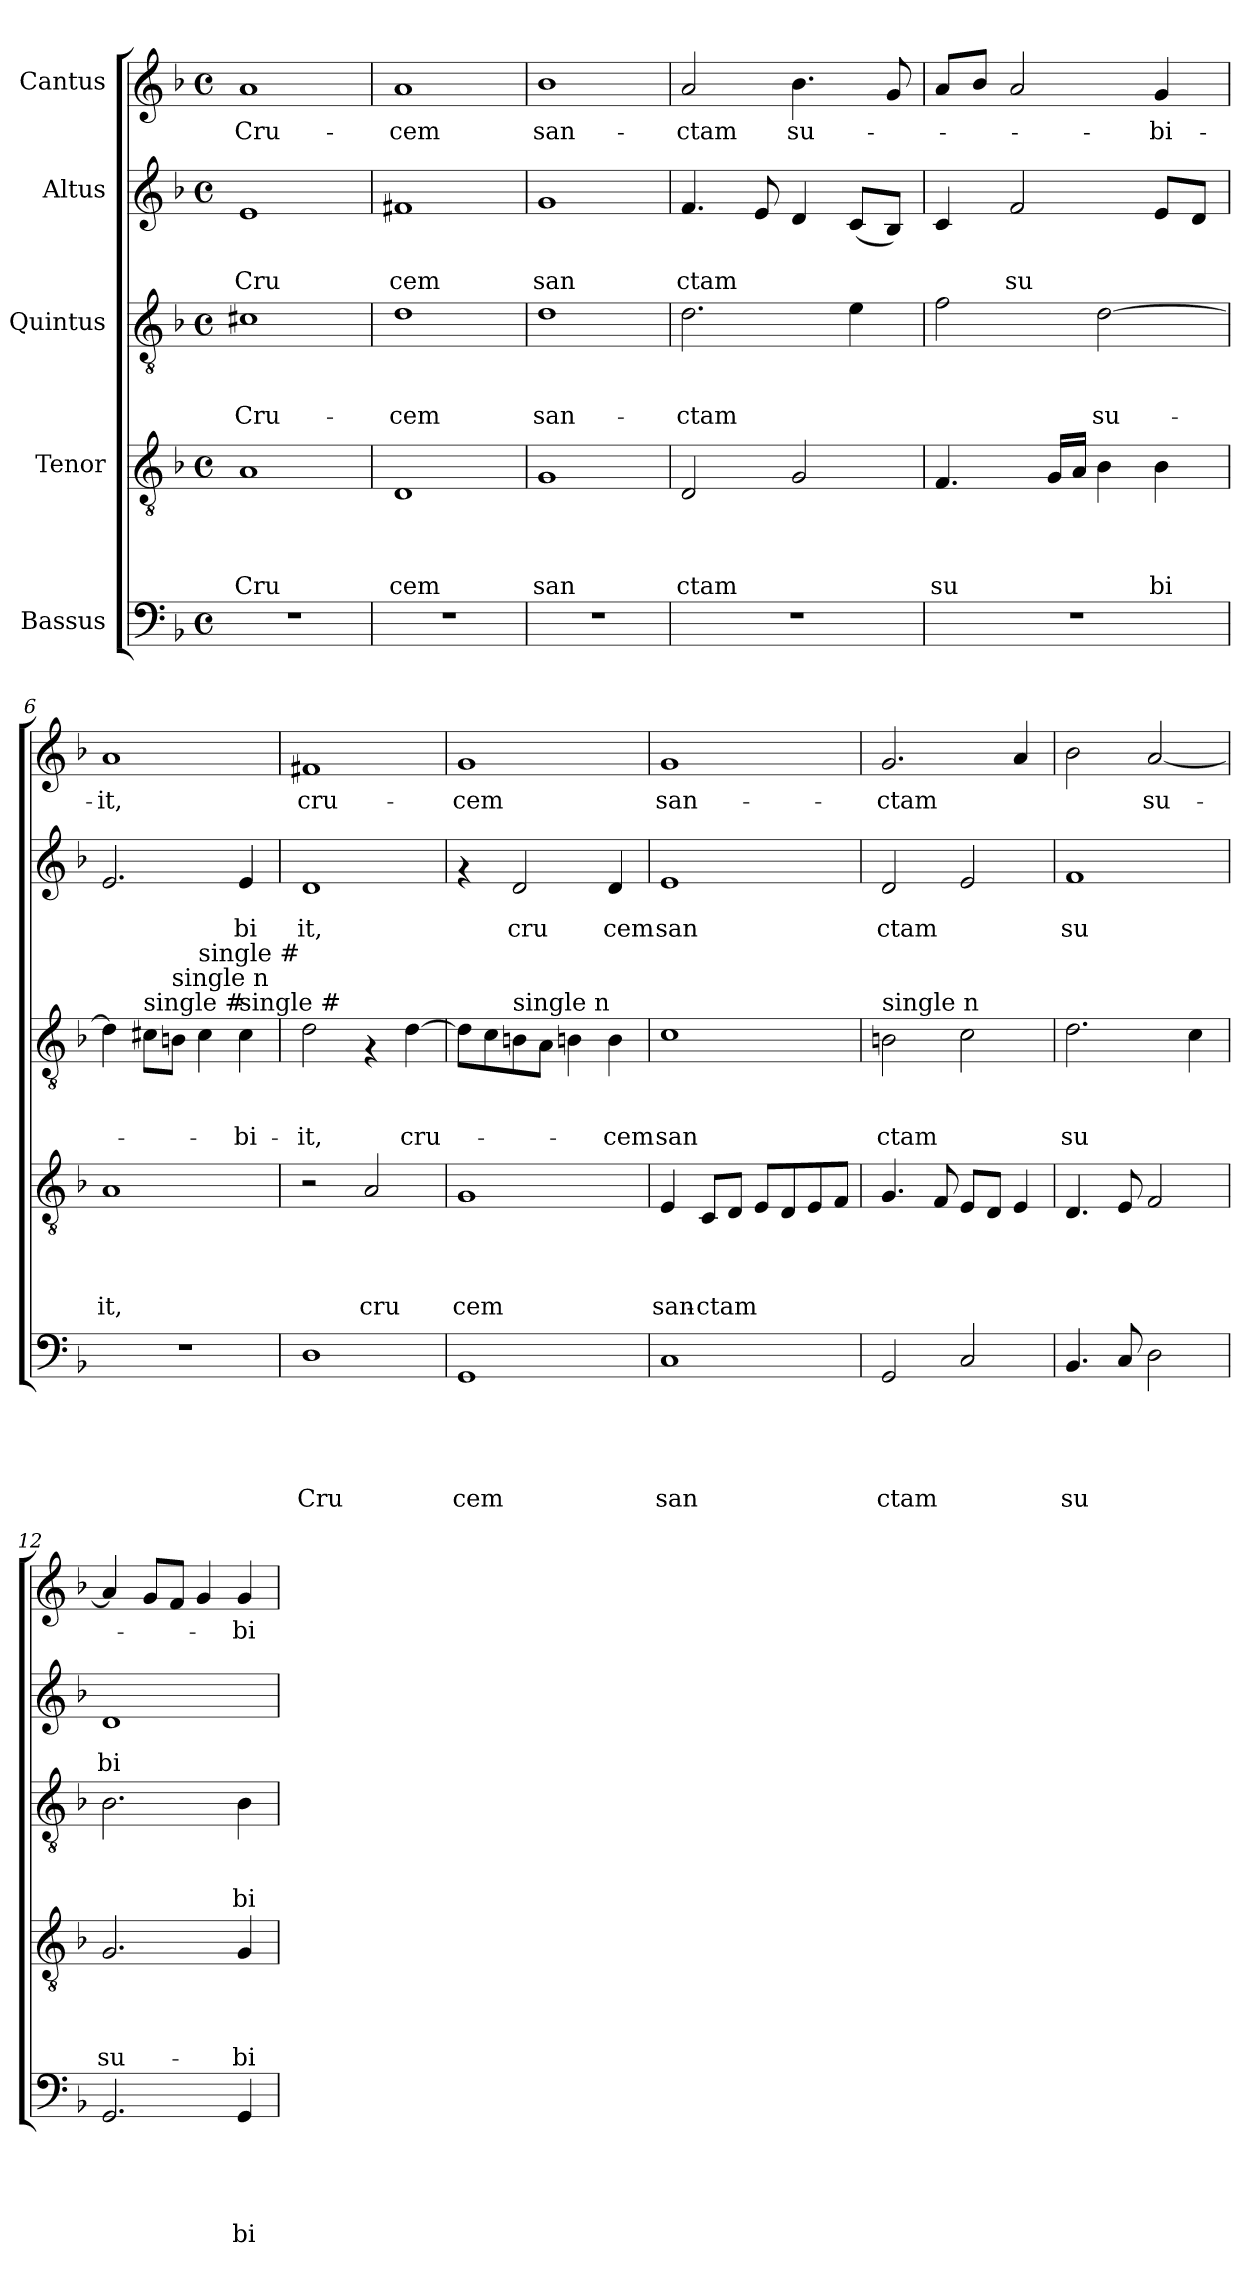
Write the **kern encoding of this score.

**kern	**text	**text	**text	**text	**text	**kern	**text	**text	**text	**text	**kern	**text	**text	**text	**kern	**text	**text	**kern	**text
*part5	*part5	*part5	*part5	*part5	*part5	*part4	*part4	*part4	*part4	*part4	*part3	*part3	*part3	*part3	*part2	*part2	*part2	*part1	*part1
*staff5	*staff5	*staff5	*staff5	*staff5	*staff5	*staff4	*staff4	*staff4	*staff4	*staff4	*staff3	*staff3	*staff3	*staff3	*staff2	*staff2	*staff2	*staff1	*staff1
*I"Bassus	*	*	*	*	*	*I"Tenor	*	*	*	*	*I"Quintus	*	*	*	*I"Altus	*	*	*I"Cantus	*
*clefF4	*	*	*	*	*	*clefGv2	*	*	*	*	*clefGv2	*	*	*	*clefG2	*	*	*clefG2	*
*k[b-]	*	*	*	*	*	*k[b-]	*	*	*	*	*k[b-]	*	*	*	*k[b-]	*	*	*k[b-]	*
*F:	*	*	*	*	*	*F:	*	*	*	*	*F:	*	*	*	*F:	*	*	*F:	*
*M4/4	*	*	*	*	*	*M4/4	*	*	*	*	*M4/4	*	*	*	*M4/4	*	*	*M4/4	*
*met(c)	*	*	*	*	*	*met(c)	*	*	*	*	*met(c)	*	*	*	*met(c)	*	*	*met(c)	*
=1	=1	=1	=1	=1	=1	=1	=1	=1	=1	=1	=1	=1	=1	=1	=1	=1	=1	=1	=1
!	!	!	!	!	!	!	!	!	!	!LO:LY:b	!	!	!	!LO:LY:b	!	!	!LO:LY:b	!	!LO:LY:b
1r	.	.	.	.	.	1A	.	.	.	Cru	1c#X	.	.	Cru-	1e	.	Cru	1a	Cru-
=2	=2	=2	=2	=2	=2	=2	=2	=2	=2	=2	=2	=2	=2	=2	=2	=2	=2	=2	=2
!	!	!	!	!	!	!	!	!	!	!LO:LY:b	!	!	!	!LO:LY:b	!	!	!LO:LY:b	!	!LO:LY:b
1r	.	.	.	.	.	1D	.	.	.	cem	1d	.	.	-cem	1f#X	.	cem	1a	-cem
=3	=3	=3	=3	=3	=3	=3	=3	=3	=3	=3	=3	=3	=3	=3	=3	=3	=3	=3	=3
!	!	!	!	!	!	!	!	!	!	!LO:LY:b	!	!	!	!LO:LY:b	!	!	!LO:LY:b	!	!LO:LY:b
1r	.	.	.	.	.	1G	.	.	.	san	1d	.	.	san-	1g	.	san	1b-	san-
=4	=4	=4	=4	=4	=4	=4	=4	=4	=4	=4	=4	=4	=4	=4	=4	=4	=4	=4	=4
!	!	!	!	!	!	!	!	!	!	!LO:LY:b	!	!	!	!LO:LY:b	!	!	!LO:LY:b	!	!LO:LY:b
1r	.	.	.	.	.	2D/	.	.	.	ctam	2.d\	.	.	-ctam	4.f/	.	ctam	2a/	-ctam
.	.	.	.	.	.	.	.	.	.	.	.	.	.	.	8e/	.	.	.	.
!	!	!	!	!	!	!	!	!	!	!	!	!	!	!	!	!	!	!	!LO:LY:b
.	.	.	.	.	.	2G/	.	.	.	.	.	.	.	.	4d/	.	.	4.b-\	su-
.	.	.	.	.	.	.	.	.	.	.	4e\	.	.	.	(<8c/L	.	.	.	.
.	.	.	.	.	.	.	.	.	.	.	.	.	.	.	8B-/J)	.	.	8g/	.
=5	=5	=5	=5	=5	=5	=5	=5	=5	=5	=5	=5	=5	=5	=5	=5	=5	=5	=5	=5
!	!	!	!	!	!	!	!	!	!	!LO:LY:b	!	!	!	!	!	!	!	!	!
1r	.	.	.	.	.	4.F/	.	.	.	su	2f\	.	.	.	4c/	.	.	8a/L	.
.	.	.	.	.	.	.	.	.	.	.	.	.	.	.	.	.	.	8b-/J	.
!	!	!	!	!	!	!	!	!	!	!	!	!	!	!	!	!	!LO:LY:b	!	!
.	.	.	.	.	.	.	.	.	.	.	.	.	.	.	2f/	.	su	2a/	.
.	.	.	.	.	.	16G/LL	.	.	.	.	.	.	.	.	.	.	.	.	.
.	.	.	.	.	.	16A/JJ	.	.	.	.	.	.	.	.	.	.	.	.	.
!	!	!	!	!	!	!	!	!	!	!	!	!	!	!LO:LY:b	!	!	!	!	!
.	.	.	.	.	.	4B-\	.	.	.	.	[>2d\	.	.	su-	.	.	.	.	.
!	!	!	!	!	!	!	!	!	!	!LO:LY:b	!	!	!	!	!	!	!	!	!LO:LY:b
.	.	.	.	.	.	4B-\	.	.	.	bi	.	.	.	.	8e/L	.	.	4g/	-bi-
.	.	.	.	.	.	.	.	.	.	.	.	.	.	.	8d/J	.	.	.	.
=6	=6	=6	=6	=6	=6	=6	=6	=6	=6	=6	=6	=6	=6	=6	=6	=6	=6	=6	=6
!	!	!	!	!	!	!	!	!	!	!LO:LY:b	!	!	!	!	!	!	!	!	!LO:LY:b
1r	.	.	.	.	.	1A	.	.	.	it,	4d\]	.	.	.	2.e/	.	.	1a	-it,
!	!	!	!	!	!	!	!	!	!	!	!LO:TX:a:t=single #	!	!	!	!	!	!	!	!
.	.	.	.	.	.	.	.	.	.	.	8c#\L	.	.	.	.	.	.	.	.
!	!	!	!	!	!	!	!	!	!	!	!LO:TX:a:t=single n	!	!	!	!	!	!	!	!
.	.	.	.	.	.	.	.	.	.	.	8B\J	.	.	.	.	.	.	.	.
!	!	!	!	!	!	!	!	!	!	!	!LO:TX:a:t=single #	!	!	!	!	!	!	!	!
.	.	.	.	.	.	.	.	.	.	.	4c#\	.	.	.	.	.	.	.	.
!	!	!	!	!	!	!	!	!	!	!	!LO:TX:a:t=single #	!	!	!	!	!	!	!	!
!	!	!	!	!	!	!	!	!	!	!	!	!	!	!LO:LY:b	!	!	!LO:LY:b	!	!
.	.	.	.	.	.	.	.	.	.	.	4c#\	.	.	-bi-	4e/	.	bi	.	.
=7	=7	=7	=7	=7	=7	=7	=7	=7	=7	=7	=7	=7	=7	=7	=7	=7	=7	=7	=7
!	!	!	!	!	!LO:LY:b	!	!	!	!	!	!	!	!	!LO:LY:b	!	!	!LO:LY:b	!	!LO:LY:b
1D	.	.	.	.	Cru	2r	.	.	.	.	2d\	.	.	-it,	1d	.	it,	1f#X	cru-
!	!	!	!	!	!	!	!	!	!	!LO:LY:b	!	!	!	!	!	!	!	!	!
.	.	.	.	.	.	2A/	.	.	.	cru	4rF	.	.	.	.	.	.	.	.
!	!	!	!	!	!	!	!	!	!	!	!	!	!	!LO:LY:b	!	!	!	!	!
.	.	.	.	.	.	.	.	.	.	.	[>4d\	.	.	cru-	.	.	.	.	.
=8	=8	=8	=8	=8	=8	=8	=8	=8	=8	=8	=8	=8	=8	=8	=8	=8	=8	=8	=8
!	!	!	!	!	!LO:LY:b	!	!	!	!	!LO:LY:b	!	!	!	!	!	!	!	!	!LO:LY:b
1GG	.	.	.	.	cem	1G	.	.	.	cem	8d\L]	.	.	.	4rf	.	.	1g	-cem
.	.	.	.	.	.	.	.	.	.	.	8c\	.	.	.	.	.	.	.	.
!	!	!	!	!	!	!	!	!	!	!	!LO:TX:a:t=single n	!	!	!	!	!	!	!	!
!	!	!	!	!	!	!	!	!	!	!	!	!	!	!	!	!	!LO:LY:b	!	!
.	.	.	.	.	.	.	.	.	.	.	8B\	.	.	.	2d/	.	cru	.	.
.	.	.	.	.	.	.	.	.	.	.	8A\J	.	.	.	.	.	.	.	.
.	.	.	.	.	.	.	.	.	.	.	4Bn\	.	.	.	.	.	.	.	.
!	!	!	!	!	!	!	!	!	!	!	!	!	!	!LO:LY:b	!	!	!LO:LY:b	!	!
.	.	.	.	.	.	.	.	.	.	.	4B\	.	.	-cem	4d/	.	cem	.	.
!!LO:LB:g=z
=9	=9	=9	=9	=9	=9	=9	=9	=9	=9	=9	=9	=9	=9	=9	=9	=9	=9	=9	=9
!	!	!	!	!	!LO:LY:b	!	!	!	!	!LO:LY:b	!	!	!	!LO:LY:b	!	!	!LO:LY:b	!	!LO:LY:b
1C	.	.	.	.	san	4E/	.	.	.	san-	1c	.	.	san	1e	.	san	1g	san-
!	!	!	!	!	!	!	!	!	!	!LO:LY:b	!	!	!	!	!	!	!	!	!
.	.	.	.	.	.	8C/L	.	.	.	-ctam	.	.	.	.	.	.	.	.	.
.	.	.	.	.	.	8D/J	.	.	.	.	.	.	.	.	.	.	.	.	.
.	.	.	.	.	.	8E/L	.	.	.	.	.	.	.	.	.	.	.	.	.
.	.	.	.	.	.	8D/	.	.	.	.	.	.	.	.	.	.	.	.	.
.	.	.	.	.	.	8E/	.	.	.	.	.	.	.	.	.	.	.	.	.
.	.	.	.	.	.	8F/J	.	.	.	.	.	.	.	.	.	.	.	.	.
=10	=10	=10	=10	=10	=10	=10	=10	=10	=10	=10	=10	=10	=10	=10	=10	=10	=10	=10	=10
!	!	!	!	!	!	!	!	!	!	!	!LO:TX:a:t=single n	!	!	!	!	!	!	!	!
!	!	!	!	!	!LO:LY:b	!	!	!	!	!	!	!	!	!LO:LY:b	!	!	!LO:LY:b	!	!LO:LY:b
2GG/	.	.	.	.	ctam	4.G/	.	.	.	.	2B\	.	.	ctam	2d/	.	ctam	2.g/	-ctam
.	.	.	.	.	.	8F/	.	.	.	.	.	.	.	.	.	.	.	.	.
2C/	.	.	.	.	.	8E/L	.	.	.	.	2c\	.	.	.	2e/	.	.	.	.
.	.	.	.	.	.	8D/J	.	.	.	.	.	.	.	.	.	.	.	.	.
.	.	.	.	.	.	4E/	.	.	.	.	.	.	.	.	.	.	.	4a/	.
=11	=11	=11	=11	=11	=11	=11	=11	=11	=11	=11	=11	=11	=11	=11	=11	=11	=11	=11	=11
!	!	!	!	!	!LO:LY:b	!	!	!	!	!	!	!	!	!LO:LY:b	!	!	!LO:LY:b	!	!
4.BB-/	.	.	.	.	su	4.D/	.	.	.	.	2.d\	.	.	su	1f	.	su	2b-\	.
8C/	.	.	.	.	.	8E/	.	.	.	.	.	.	.	.	.	.	.	.	.
!	!	!	!	!	!	!	!	!	!	!	!	!	!	!	!	!	!	!	!LO:LY:b
2D\	.	.	.	.	.	2F/	.	.	.	.	.	.	.	.	.	.	.	[<2a/	su-
.	.	.	.	.	.	.	.	.	.	.	4c\	.	.	.	.	.	.	.	.
=12	=12	=12	=12	=12	=12	=12	=12	=12	=12	=12	=12	=12	=12	=12	=12	=12	=12	=12	=12
!	!	!	!	!	!	!	!	!	!	!LO:LY:b	!	!	!	!	!	!	!LO:LY:b	!	!
2.GG/	.	.	.	.	.	2.G/	.	.	.	su-	2.B-\	.	.	.	1d	.	bi	4a/]	.
.	.	.	.	.	.	.	.	.	.	.	.	.	.	.	.	.	.	8g/L	.
.	.	.	.	.	.	.	.	.	.	.	.	.	.	.	.	.	.	8f/J	.
.	.	.	.	.	.	.	.	.	.	.	.	.	.	.	.	.	.	4g/	.
!	!	!	!	!	!LO:LY:b	!	!	!	!	!LO:LY:b	!	!	!	!LO:LY:b	!	!	!	!	!LO:LY:b
4GG/	.	.	.	.	bi	4G/	.	.	.	-bi-	4B-\	.	.	bi	.	.	.	4g/	-bi-
=	=	=	=	=	=	=	=	=	=	=	=	=	=	=	=	=	=	=	=
*-	*-	*-	*-	*-	*-	*-	*-	*-	*-	*-	*-	*-	*-	*-	*-	*-	*-	*-	*-
